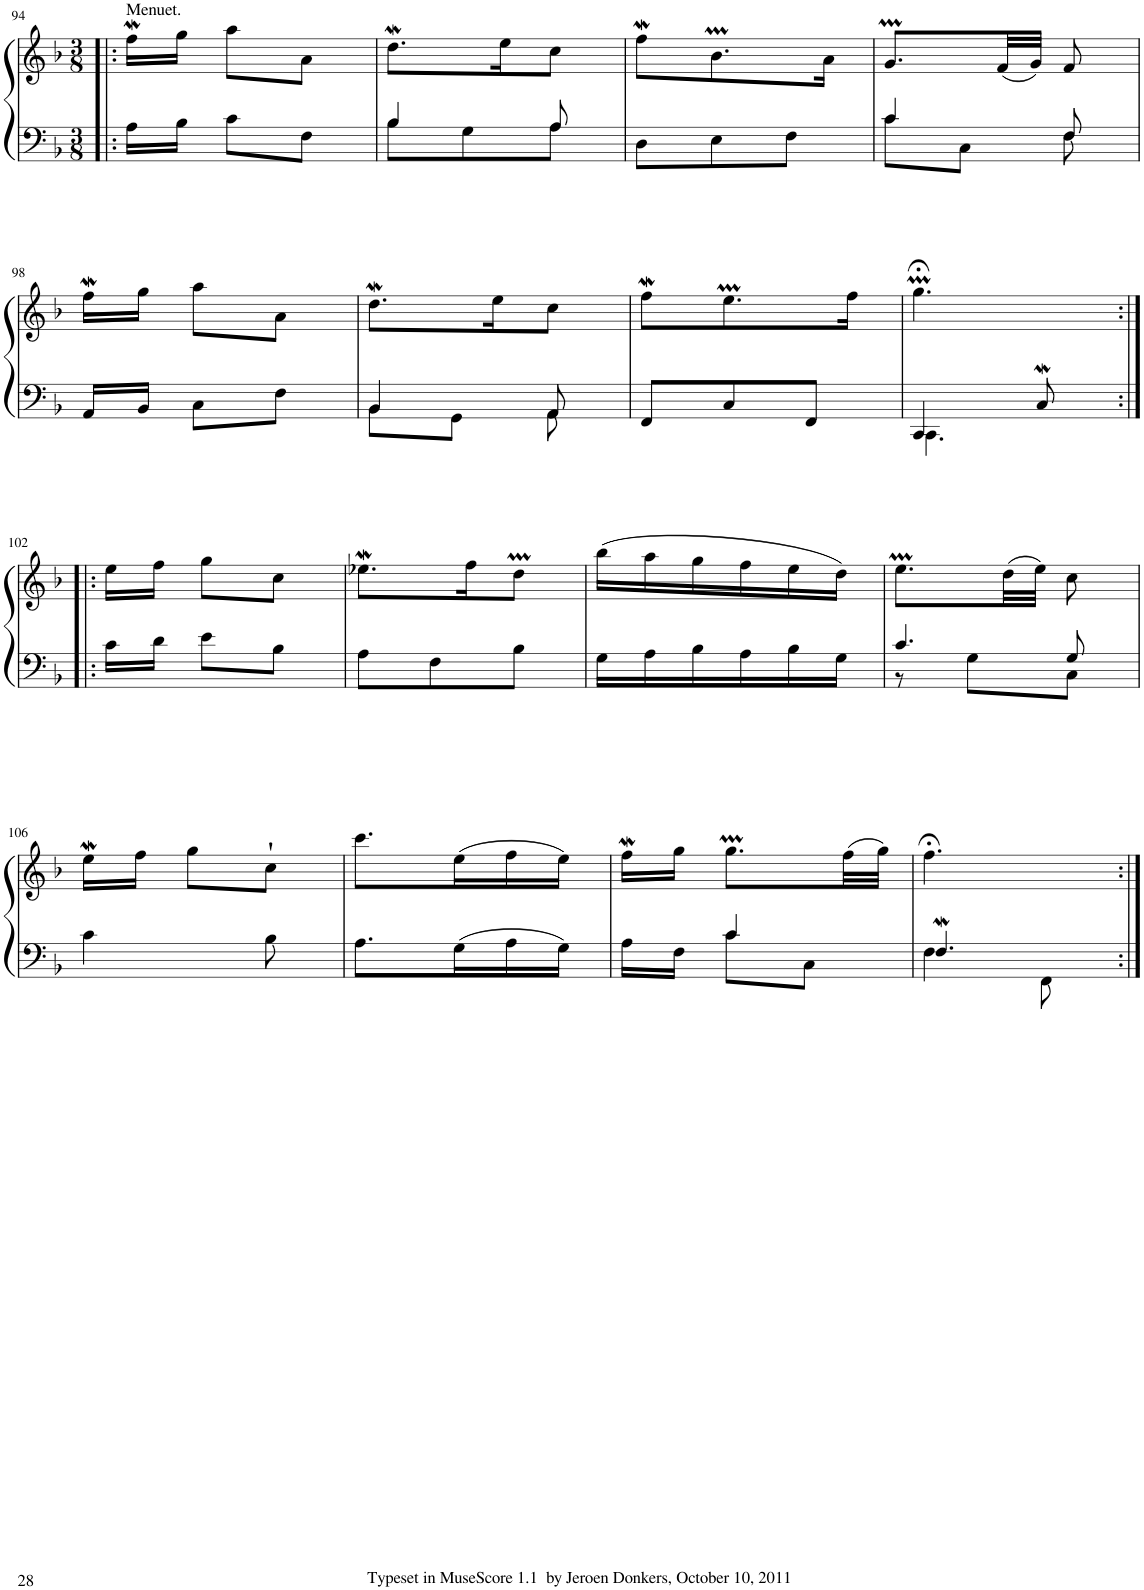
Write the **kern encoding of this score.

**kern	**kern
*part1	*part1
*staff2	*staff1
*I"Harpsichord	*
*I'Hpschd	*
!!LO:PB:g=z
*clefF4	*clefG2
*k[b-]	*k[b-]
*M3/8	*M3/8
=94!|:	=94!|:
!	!LO:TX:a:t=Menuet.
16A\LL	16ffw\LL
16B-\JJ	16gg\JJ
8c\L	8aa\L
8F\J	8a\J
=95	=95
*^	*
4B-/	8B-\L	8.ddW\L
.	8G\	.
.	.	16ee\K
8A/	8A\J	8cc\J
*v	*v	*
=96	=96
8D\L	8ffw\L
8E\	8.b-M\
8F\J	.
.	16a\Jk
=97	=97
*^	*
4c/	8c\L	8.gM/L
.	8C\J	.
.	.	(32f/LL
.	.	32g/JJJ)
8F/	8F\	8f/
*v	*v	*
!!LO:LB:g=z
=98	=98
16AA/LL	16ffw\LL
16BB-/JJ	16gg\JJ
8C\L	8aa\L
8F\J	8a\J
=99	=99
*^	*
4BB-/	8BB-\L	8.ddW\L
.	8GG\J	.
.	.	16ee\K
8AA/	8AA\	8cc\J
*v	*v	*
=100	=100
8FF/L	8ffw\L
8C/	8.eem\
8FF/J	.
.	16ff\Jk
=101	=101
*^	*
4CC/	4.CC\	4.gg;<M\
8CW/	.	.
*v	*v	*
!!LO:LB:g=z
=102:|!|:	=102:|!|:
16c\LL	16ee\LL
16d\JJ	16ff\JJ
8e\L	8gg\L
8B-\J	8cc\J
=103	=103
8A\L	8.ee-Xw\L
8F\	.
.	16ff\K
8B-\J	8ddM\J
=104	=104
16G\LL	(16bb-\LL
16A\	16aa\
16B-\	16gg\
16A\	16ff\
16B-\	16ee\
16G\JJ	16dd\JJ)
=105	=105
*^	*
*	*^	*
4.c/	8r	4ryy	8.eem\L
.	8G\L	.	.
.	.	.	(32dd\LL
.	.	.	32ee\JJJ)
.	8C\J	8G/	8cc\
*v	*v	*v	*
!!LO:LB:g=z
=106	=106
4c\	16eeW\LL
.	16ff\JJ
.	8gg\L
8B-\	8cc`\J
=107	=107
8.A\L	8.ccc\L
16G\L	(16ee\L
16A\	16ff\
16G\JJ	16ee\JJ)
=108	=108
*^	*
16A\LL	8ryy	16ffw\LL
16F\JJ	.	16gg\JJ
4c/	8c\L	8.ggM\L
.	8C\J	.
.	.	(32ff\LL
.	.	32gg\JJJ)
=109	=109	=109
4.Fw/	4F\	4.ff;<\
.	8FF\	.
*v	*v	*
=:|!	=:|!
*-	*-
